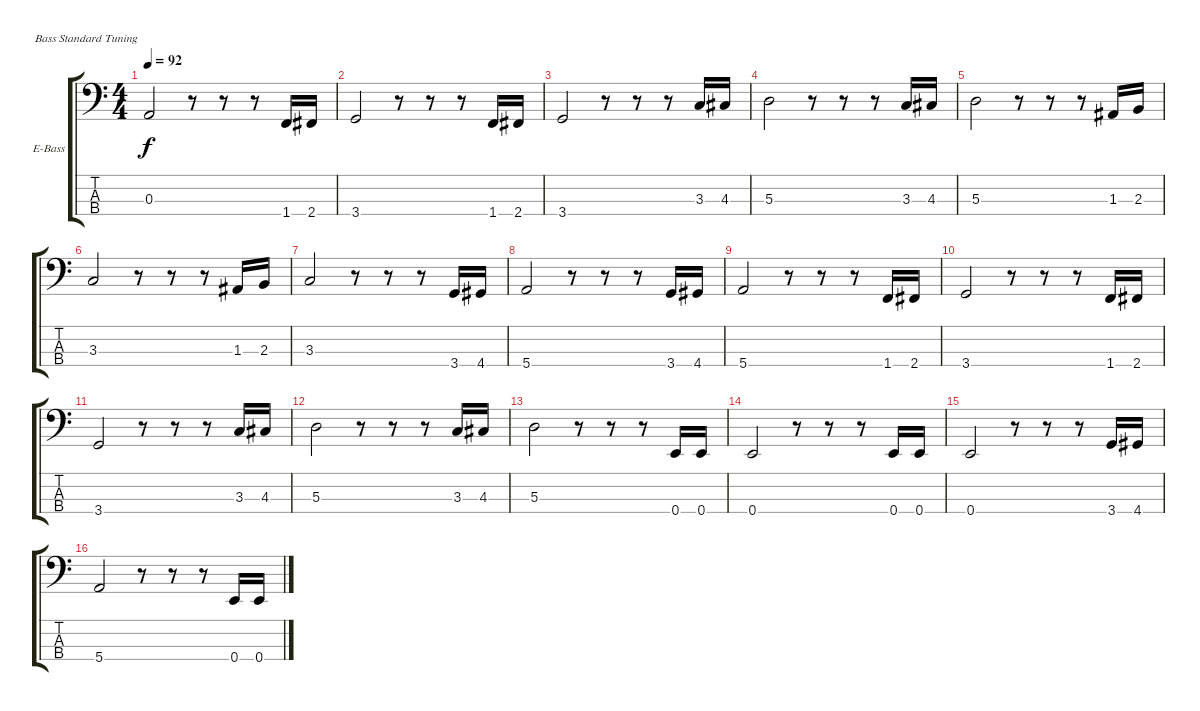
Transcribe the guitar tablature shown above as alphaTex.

\defaultSystemsLayout 4
\bracketExtendMode groupsimilarinstruments
\firstSystemTrackNameOrientation horizontal
\otherSystemsTrackNameOrientation horizontal
\track ("Electric Bass" "E-Bass") {instrument electricbassfinger}
\staff {score tabs}
\tuning (G2 D2 A1 E1)
\ts (4 4)
\tempo 92
\clef f4
\scale
0.25
\ks c
0.3.2{dy f} r.8 r.8 r.8 1.4.16 2.4.16 |
\scale
0.25 3.4.2 r.8 r.8 r.8 1.4.16 2.4.16 |
\scale
0.25 3.4.2 r.8 r.8 r.8 3.3.16 4.3.16 |
\scale
0.25 5.3.2 r.8 r.8 r.8 3.3.16 4.3.16 |
\scale
0.25 5.3.2 r.8 r.8 r.8 1.3.16 2.3.16 |
\scale
0.25 3.3.2 r.8 r.8 r.8 1.3.16 2.3.16 |
\scale
0.25 3.3.2 r.8 r.8 r.8 3.4.16 4.4.16 |
\scale
0.25 5.4.2 r.8 r.8 r.8 3.4.16 4.4.16 |
\scale
0.25 5.4.2 r.8 r.8 r.8 1.4.16 2.4.16 |
\scale
0.25 3.4.2 r.8 r.8 r.8 1.4.16 2.4.16 |
\scale
0.25 3.4.2 r.8 r.8 r.8 3.3.16 4.3.16 |
\scale
0.25 5.3.2 r.8 r.8 r.8 3.3.16 4.3.16 |
\scale
0.25 5.3.2 r.8 r.8 r.8 0.4.16 0.4.16 |
\scale
0.25 0.4.2 r.8 r.8 r.8 0.4.16 0.4.16 |
\scale
0.25 0.4.2 r.8 r.8 r.8 3.4.16 4.4.16 |
\scale
0.25 5.4.2 r.8 r.8 r.8 0.4.16 0.4.16
